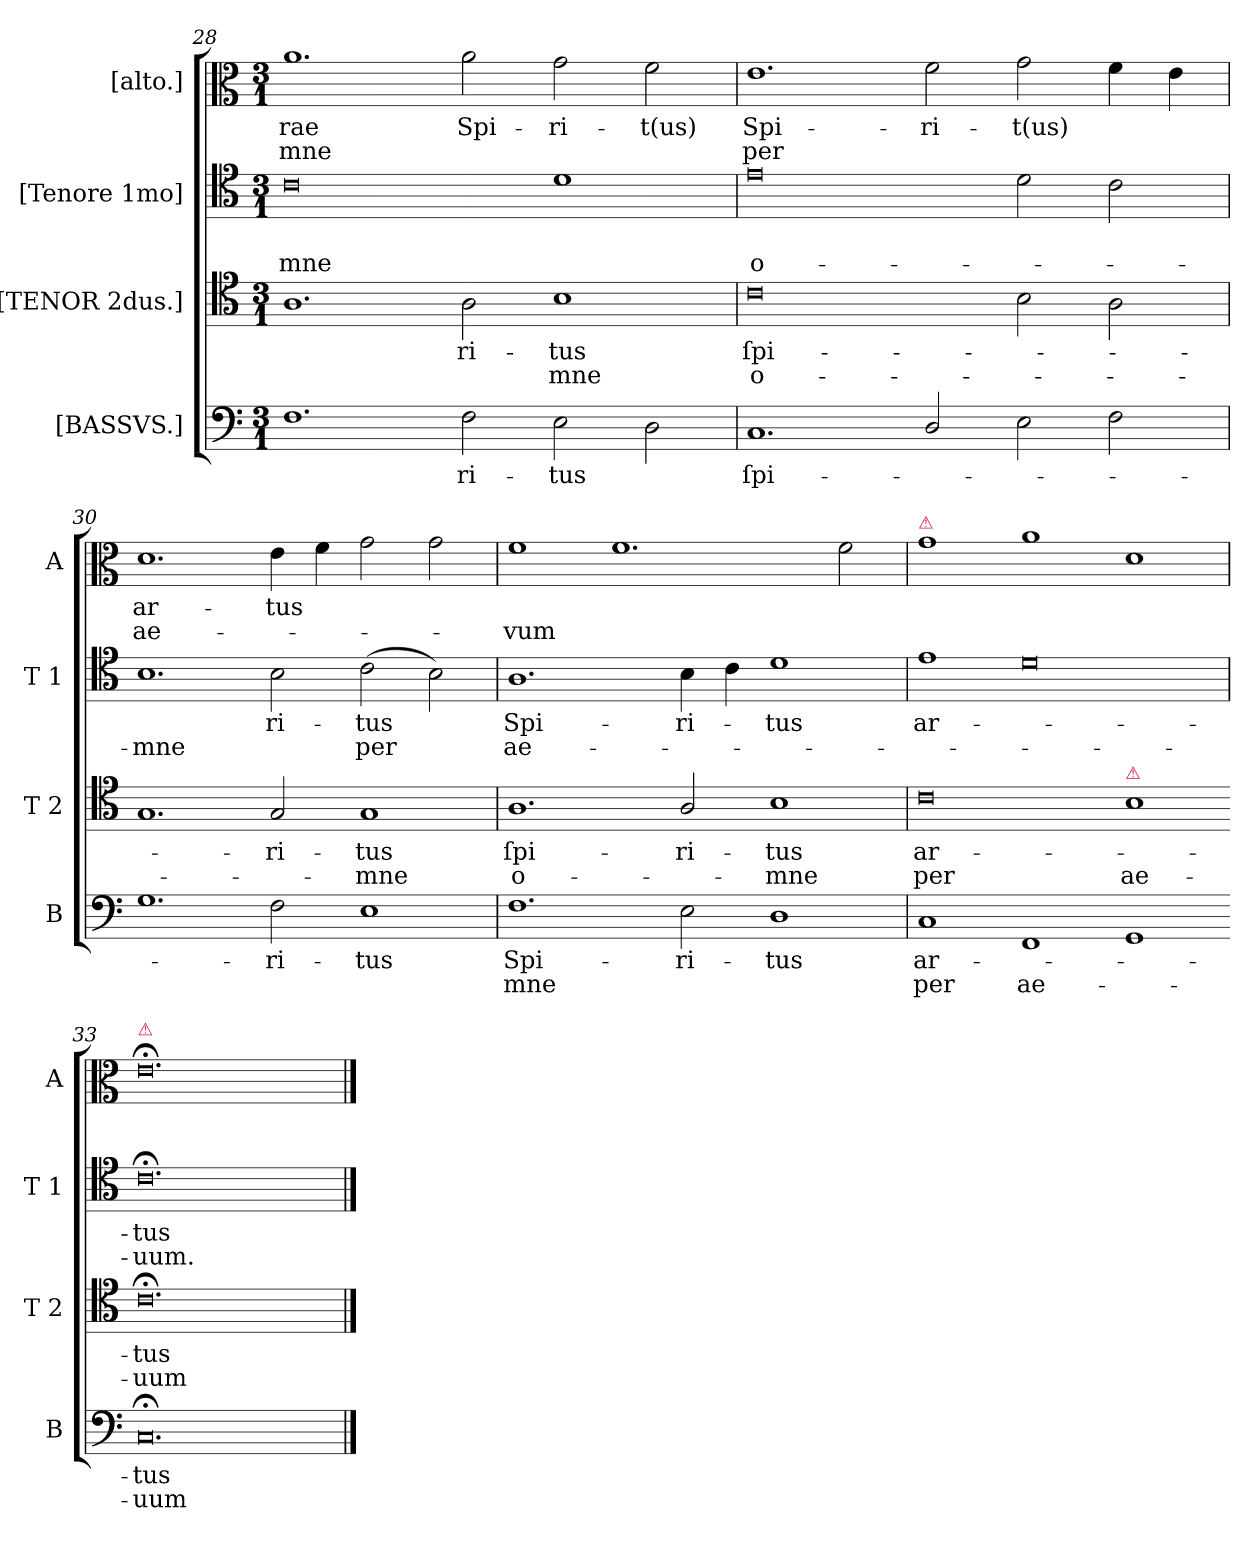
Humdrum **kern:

**kern	**text	**text	**kern	**text	**text	**kern	**text	**text	**kern	**text	**text
*part4	*part4	*part4	*part3	*part3	*part3	*part2	*part2	*part2	*part1	*part1	*part1
*staff4	*staff4	*staff4	*staff3	*staff3	*staff3	*staff2	*staff2	*staff2	*staff1	*staff1	*staff1
*I"[BASSVS.]	*	*	*I"[TENOR 2dus.]	*	*	*I"[Tenore 1mo]	*	*	*I"[alto.]	*	*
*I'B	*	*	*I'T 2	*	*	*I'T 1	*	*	*I'A	*	*
*clefF4	*	*	*clefC4	*	*	*clefC4	*	*	*clefC3	*	*
*k[]	*	*	*k[]	*	*	*k[]	*	*	*k[]	*	*
*M3/1	*	*	*M3/1	*	*	*M3/1	*	*	*M3/1	*	*
=28	=28	=28	=28	=28	=28	=28	=28	=28	=28	=28	=28
1.F\	.	.	1.A\	.	.	0c\	.	-mne	1.a\	-rae	-mne
2F\	-ri-	.	2A\	-ri-	.	.	.	.	2a\	Spi-	.
2E\	-tus	.	1B\	-tus	-mne	1d\	.	.	2g\	-ri-	.
2D\	.	.	.	.	.	.	.	.	2f\	-t(us)	.
=29	=29	=29	=29	=29	=29	=29	=29	=29	=29	=29	=29
!	!LO:LY:i	!	!	!LO:LY:i	!LO:LY:i	!	!	!	!	!LO:LY:i	!
1.C/	ſpi-	.	0c\	ſpi-	o-	0e\	.	o-	1.e\	Spi-	per
!	!	!	!	!	!	!	!	!	!	!LO:LY:i	!
2D/	.	.	.	.	.	.	.	.	2f\	-ri-	.
!	!	!	!	!	!	!	!	!	!	!LO:LY:i	!
2E\	.	.	2B\	.	.	2d\	.	.	2g\	-t(us)	.
2F\	.	.	2A\	.	.	2c\	.	.	4f\	.	.
.	.	.	.	.	.	.	.	.	4e\	.	.
=30	=30	=30	=30	=30	=30	=30	=30	=30	=30	=30	=30
1.G\	.	.	1.G/	.	.	1.B\	.	-mne	1.d\	ar-	ae-
!	!LO:LY:i	!	!	!LO:LY:i	!	!	!	!	!	!	!
2F\	-ri-	.	2G/	-ri-	.	2B\	-ri-	.	4e\	-tus	.
.	.	.	.	.	.	.	.	.	4f\	.	.
!	!LO:LY:i	!	!	!LO:LY:i	!LO:LY:i	!	!	!	!	!	!
1E\	-tus	.	1G/	-tus	-mne	(2c\	-tus	per	2g\	.	.
.	.	.	.	.	.	2B\)	.	.	2g\	.	.
=31	=31	=31	=31	=31	=31	=31	=31	=31	=31	=31	=31
!	!LO:LY:i	!	!	!LO:LY:i	!LO:LY:i	!	!LO:LY:i	!	!	!	!
1.F\	Spi-	-mne	1.A\	ſpi-	o-	1.A\	Spi-	ae-	1f\	.	-vum
.	.	.	.	.	.	.	.	.	1.f\	.	.
!	!LO:LY:i	!	!	!LO:LY:i	!	!	!LO:LY:i	!	!	!	!
2E\	-ri-	.	2A/	-ri-	.	4B\	-ri-	.	.	.	.
.	.	.	.	.	.	4c\	.	.	.	.	.
!	!LO:LY:i	!	!	!LO:LY:i	!LO:LY:i	!	!LO:LY:i	!	!	!	!
1D\	-tus	.	1B\	-tus	-mne	1d\	tus	.	.	.	.
.	.	.	.	.	.	.	.	.	2f\	.	.
=32	=32	=32	=32	=32	=32	=32	=32	=32	=32	=32	=32
!	!	!	!	!	!	!	!	!	!LO:TX:a:color=crimson:t=⚠	!	!
1C/	ar-	per	0c\	ar-	per	1e\	ar-	.	1g\	.	.
1FF/	.	ae-	.	.	.	0d\	.	.	1a\	.	.
!	!	!	!LO:TX:a:color=crimson:t=⚠	!	!	!	!	!	!	!	!
1GG/	.	.	1B\	.	ae-	.	.	.	1d\	.	.
=33-	=33	=33	=33-	=33	=33	=33	=33	=33	=33	=33	=33
!	!	!	!	!	!	!	!	!	!LO:TX:a:color=crimson:t=⚠	!	!
0.C;</	-tus	-uum	0.c;<;\	-tus	-uum	0.c;\	-tus	-uum.	0.e;<;\	.	.
==	==	==	==	==	==	==	==	==	==	==	==
*-	*-	*-	*-	*-	*-	*-	*-	*-	*-	*-	*-
